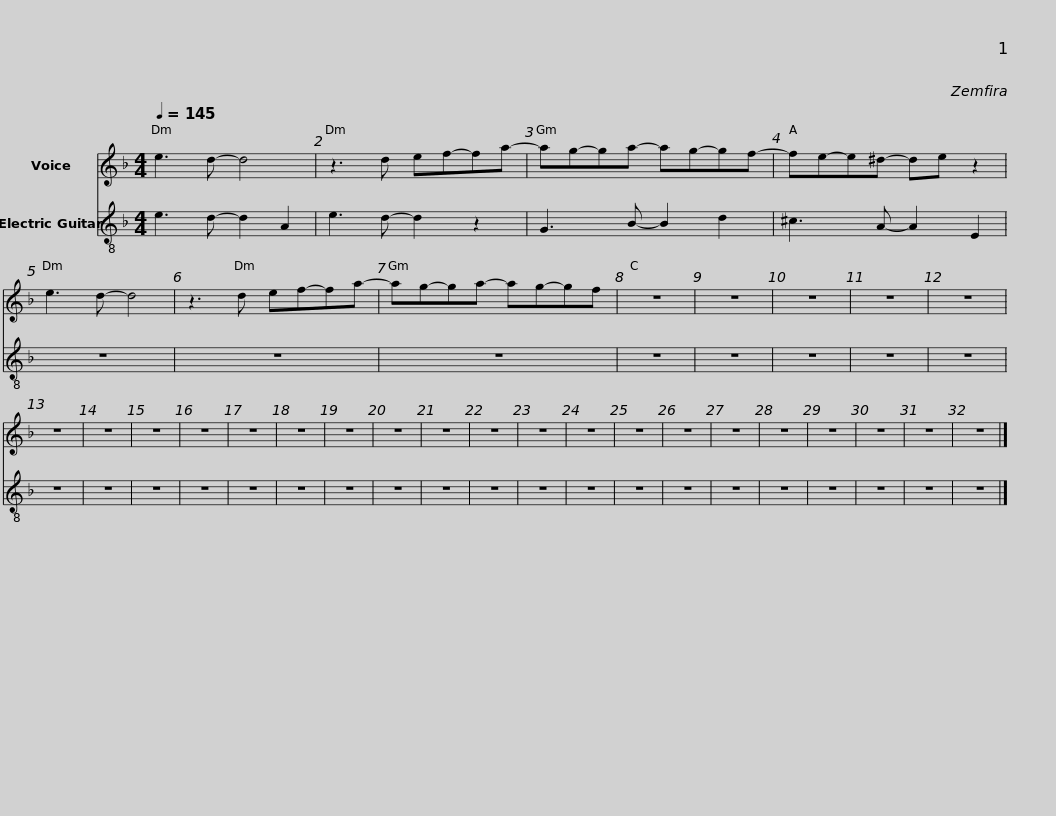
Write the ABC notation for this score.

X:1
%%score 1 2
L:1/8
Q:1/4=145
M:4/4
I:linebreak $
K:F
V:1 treble
V:2 treble-8
V:1
 e3 d- d4 | z3 d ef-fa- | ag-ga- ag-gf- | fe-e^d- de z2 |$ e3 d- d4 | %5
 z3 d ef-fa- | ag-ga- ag-gf | z8 |$ z8 | z8 | %10
 z8 | z8 | z8 | z8 | z8 | %15
 z8 | z8 | z8 | z8 | z8 | %20
 z8 | z8 | z8 | z8 | z8 |$ %25
 z8 | z8 | z8 | z8 | z8 | %30
 z8 | z8 |] %32
V:2
 e3 d- d2 A2 | e3 d- d2 z2 | G3 B- B2 d2 | ^c3 A- A2 E2 |$ z8 | %5
 z8 | z8 | z8 |$ z8 | z8 | %10
 z8 | z8 | z8 | z8 | z8 | %15
 z8 | z8 | z8 | z8 | z8 | %20
 z8 | z8 | z8 | z8 | z8 |$ %25
 z8 | z8 | z8 | z8 | z8 | %30
 z8 | z8 |] %32
